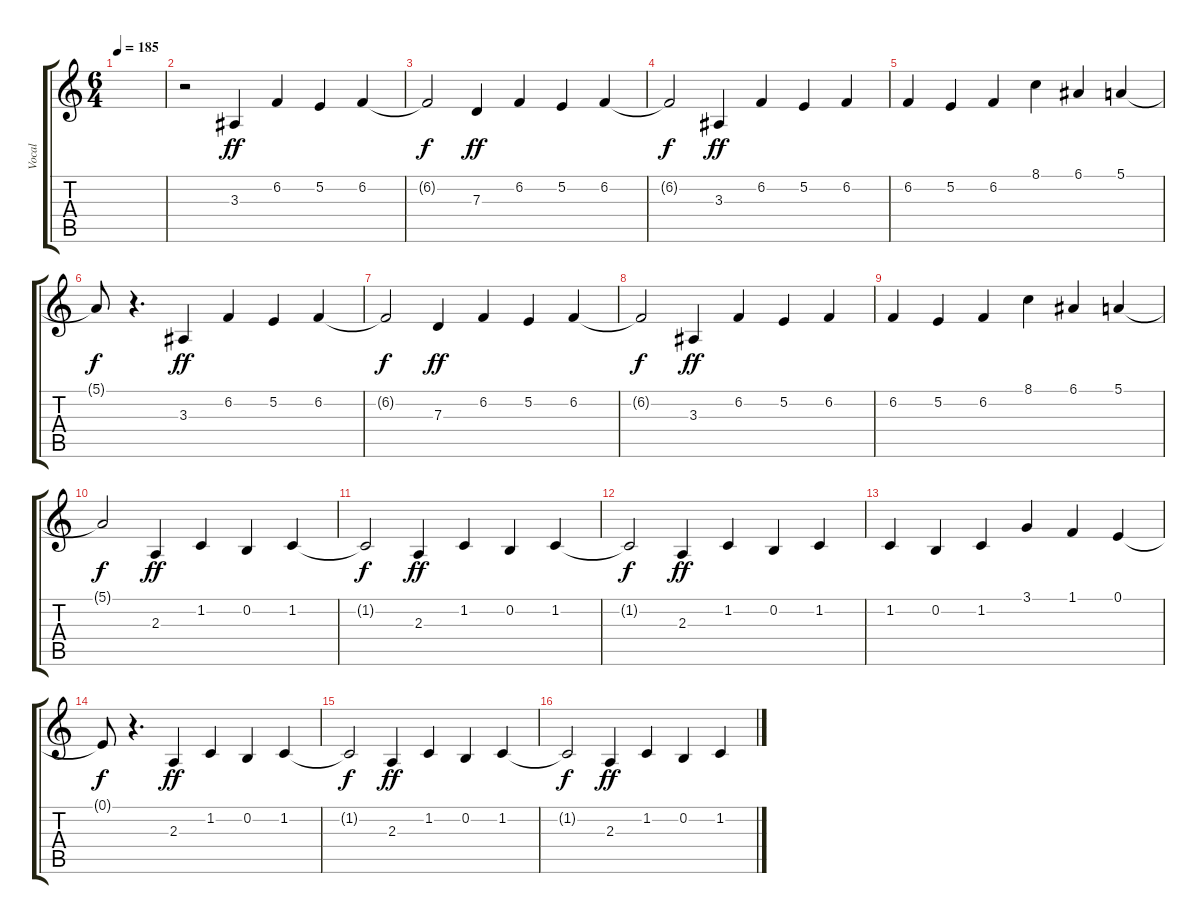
\track ("Vocal" "Vocal") {instrument lead3calliope}
\staff {score tabs}
\tuning (E4 B3 G3 D3 A2 E2) {hide}
\ts (6 4)
\tempo 185
\clef g2
\ks c
|
r.2 3.3.4{dy ff} 6.2.4 5.2.4 6.2.4 |
6.2{t}.2{dy f} 7.3.4{dy ff} 6.2.4 5.2.4 6.2.4 |
6.2{t}.2{dy f} 3.3.4{dy ff} 6.2.4 5.2.4 6.2.4 |
6.2.4 5.2.4 6.2.4 8.1.4 6.1.4 5.1.4 |
5.1{t}.8{dy f} r.4{d} 3.3.4{dy ff} 6.2.4 5.2.4 6.2.4 |
6.2{t}.2{dy f} 7.3.4{dy ff} 6.2.4 5.2.4 6.2.4 |
6.2{t}.2{dy f} 3.3.4{dy ff} 6.2.4 5.2.4 6.2.4 |
6.2.4 5.2.4 6.2.4 8.1.4 6.1.4 5.1.4 |
5.1{t}.2{dy f} 2.3.4{dy ff} 1.2.4 0.2.4 1.2.4 |
1.2{t}.2{dy f} 2.3.4{dy ff} 1.2.4 0.2.4 1.2.4 |
1.2{t}.2{dy f} 2.3.4{dy ff} 1.2.4 0.2.4 1.2.4 |
1.2.4 0.2.4 1.2.4 3.1.4 1.1.4 0.1.4 |
0.1{t}.8{dy f} r.4{d} 2.3.4{dy ff} 1.2.4 0.2.4 1.2.4 |
1.2{t}.2{dy f} 2.3.4{dy ff} 1.2.4 0.2.4 1.2.4 |
1.2{t}.2{dy f} 2.3.4{dy ff} 1.2.4 0.2.4 1.2.4
